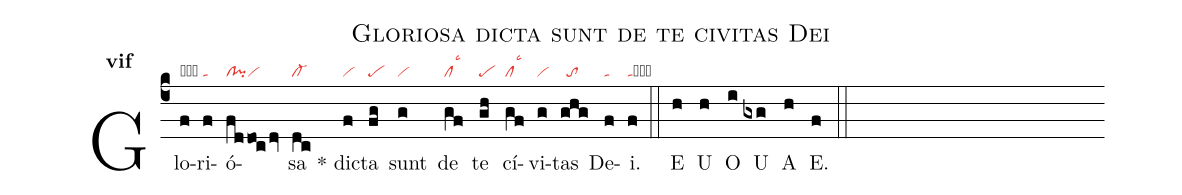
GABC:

name:Gloriosa dicta sunt de te civitas Dei;
office-part:an;
mode:6f;
nabc-lines:1;
%%
initial-style: 1;
name: Gloriosa dicta sunt de te civitas Dei;
mode: 6;
office-part: Antiphona;
annotation: Ant.;
annotation: vi a;
nabc-lines: 1;
%%
(c4) Glo(f|obta)ri(f|ta)ó(fddoc/dv|cl!pivi)sa(dc|cl-) <sp>*</sp> dic(f|vi)ta(fg|pe) sunt(g|vi) de(gf|cllsc3) te(gh|pe) cí(gf|cllsc3)vi(g|vi)tas(ghg|//to) De(f|ta)i.(f|tacb) (::)
<eu> E(h) U(h) O(i) U(gxg) A(h) E.(f) </eu> (::)
